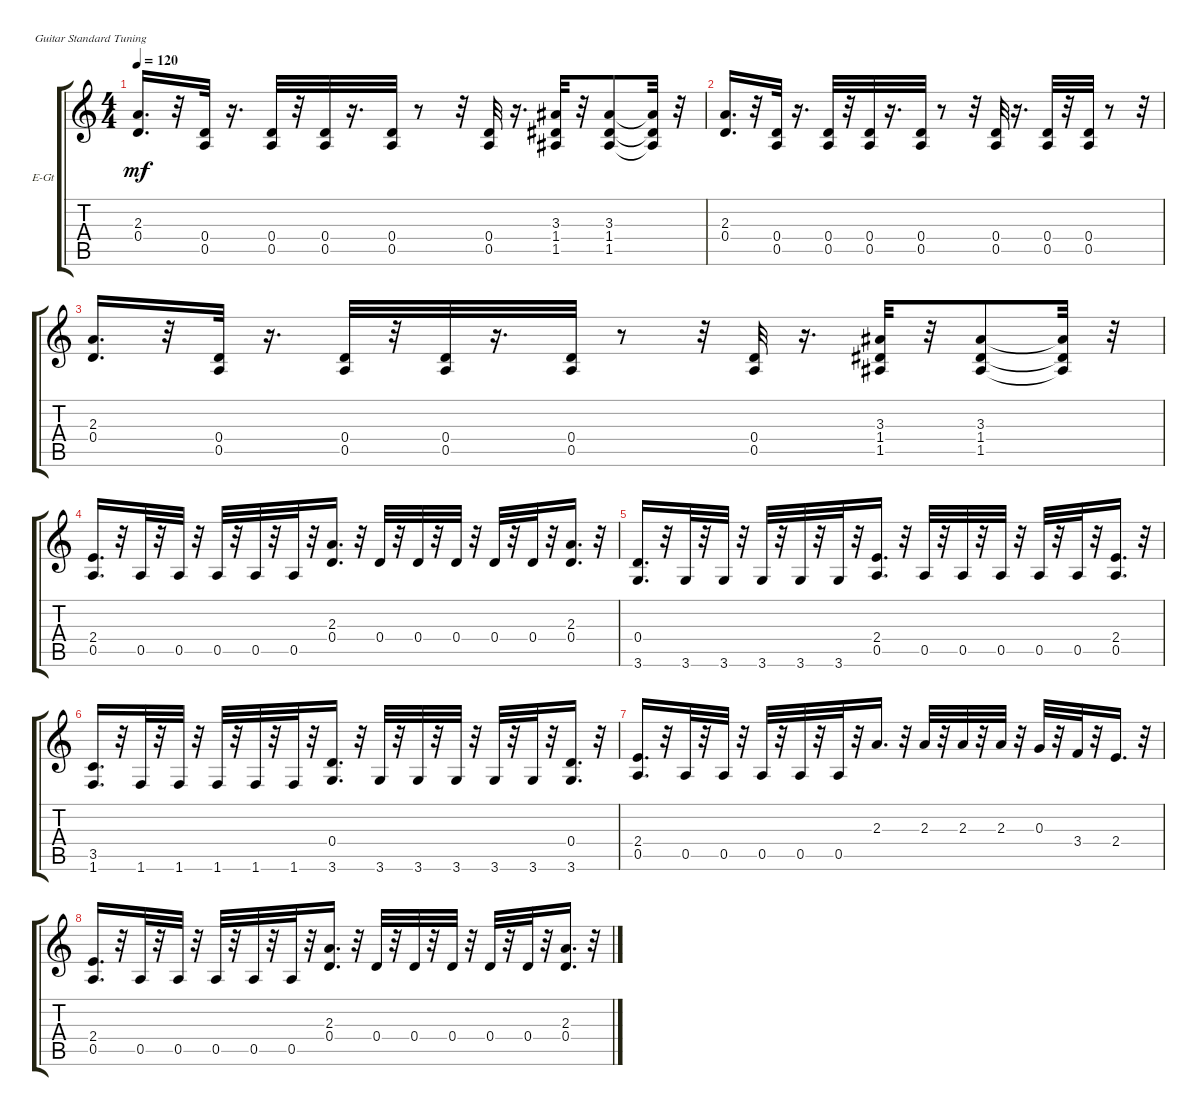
\bracketExtendMode groupsimilarinstruments
\firstSystemTrackNameOrientation horizontal
\otherSystemsTrackNameOrientation horizontal
\track ("" "E-Gt") {instrument electricguitarclean}
\staff {score tabs}
\tuning (E4 B3 G3 D3 A2 E2)
\ts (4 4)
\tempo 120
\clef g2
\ks c
(2.3 0.4).16{d dy mf} r.32 (0.5 0.4).32 r.16{d} (0.5 0.4).32 r.32 (0.5 0.4).32 r.16{d} (0.4 0.5).32 r.8 r.32 (0.4 0.5).32 r.16{d} (3.3 1.4 1.5).32 r.32 (3.3 1.4 1.5).8 (3.3{t} 1.4{t} 1.5{t}).32 r.32 |
(2.3 0.4).16{d} r.32 (0.5 0.4).32 r.16{d} (0.5 0.4).32 r.32 (0.5 0.4).32 r.16{d} (0.4 0.5).32 r.8 r.32 (0.4 0.5).32 r.16{d} (0.4 0.5).32 r.32 (0.4 0.5).32 r.8 r.32 |
(2.3 0.4).16{d} r.32 (0.5 0.4).32 r.16{d} (0.5 0.4).32 r.32 (0.5 0.4).32 r.16{d} (0.4 0.5).32 r.8 r.32 (0.4 0.5).32 r.16{d} (3.3 1.4 1.5).32 r.32 (3.3 1.4 1.5).8 (3.3{t} 1.4{t} 1.5{t}).32 r.32 |
(2.4 0.5).16{d} r.32 0.5.32 r.32 0.5.32 r.32 0.5.32 r.32 0.5.32 r.32 0.5.32 r.32 (2.3 0.4).16{d} r.32 0.4.32 r.32 0.4.32 r.32 0.4.32 r.32 0.4.32 r.32 0.4.32 r.32 (2.3 0.4).16{d} r.32 |
(0.4 3.6).16{d} r.32 3.6.32 r.32 3.6.32 r.32 3.6.32 r.32 3.6.32 r.32 3.6.32 r.32 (2.4 0.5).16{d} r.32 0.5.32 r.32 0.5.32 r.32 0.5.32 r.32 0.5.32 r.32 0.5.32 r.32 (2.4 0.5).16{d} r.32 |
(3.5 1.6).16{d} r.32 1.6.32 r.32 1.6.32 r.32 1.6.32 r.32 1.6.32 r.32 1.6.32 r.32 (0.4 3.6).16{d} r.32 3.6.32 r.32 3.6.32 r.32 3.6.32 r.32 3.6.32 r.32 3.6.32 r.32 (0.4 3.6).16{d} r.32 |
(2.4 0.5).16{d} r.32 0.5.32 r.32 0.5.32 r.32 0.5.32 r.32 0.5.32 r.32 0.5.32 r.32 2.3.16{d} r.32 2.3.32 r.32 2.3.32 r.32 2.3.32 r.32 0.3.32 r.32 3.4.32 r.32 2.4.16{d} r.32 |
(2.4 0.5).16{d} r.32 0.5.32 r.32 0.5.32 r.32 0.5.32 r.32 0.5.32 r.32 0.5.32 r.32 (2.3 0.4).16{d} r.32 0.4.32 r.32 0.4.32 r.32 0.4.32 r.32 0.4.32 r.32 0.4.32 r.32 (2.3 0.4).16{d} r.32
